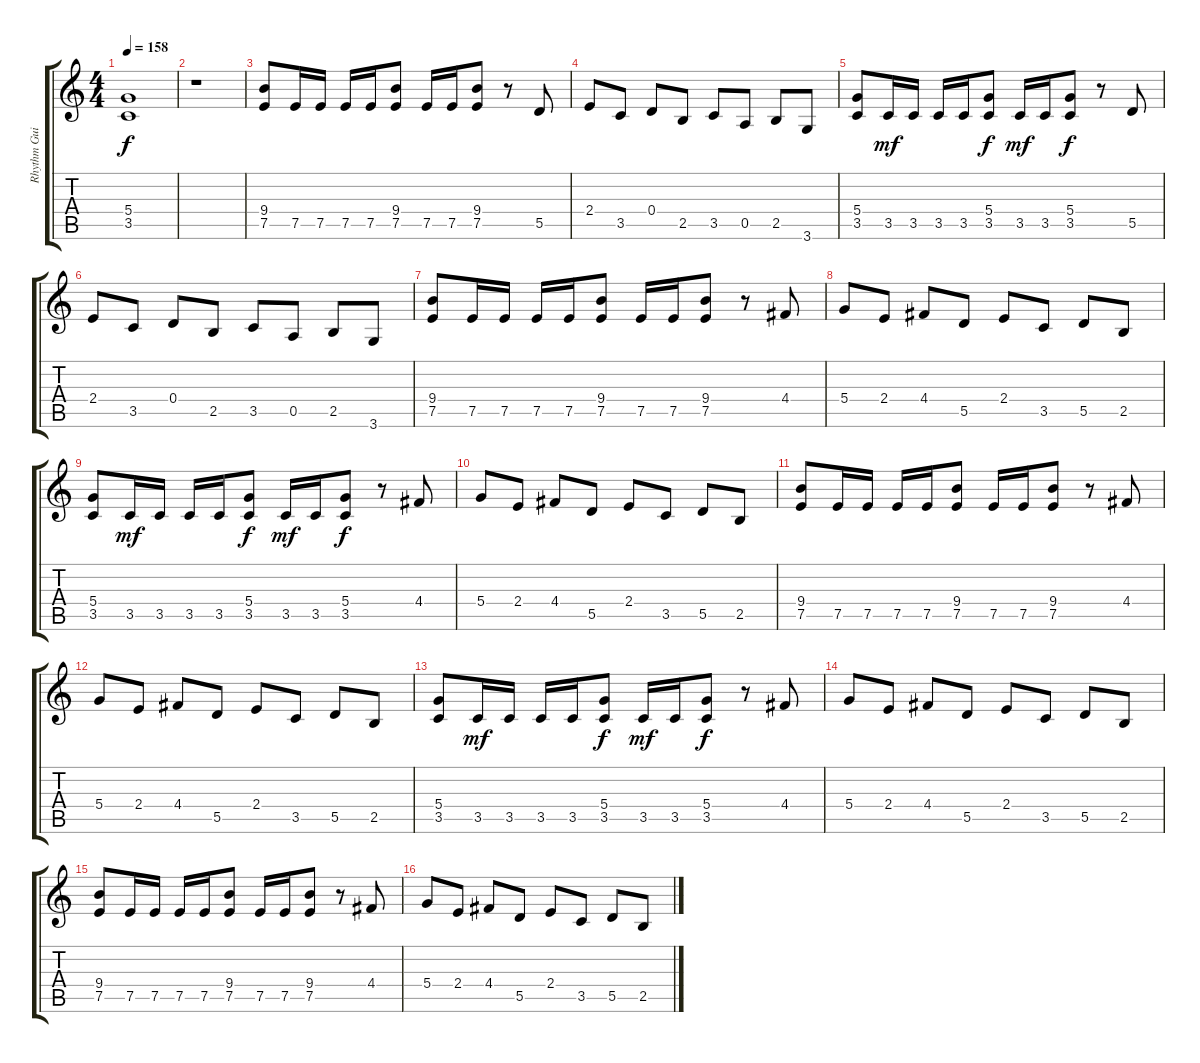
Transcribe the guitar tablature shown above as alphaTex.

\track ("Rhythm Guitar" "Rhythm Gui") {instrument distortionguitar}
\staff {score tabs}
\tuning (E4 B3 G3 D3 A2 E2) {hide}
\ts (4 4)
\tempo 158
\clef g2
\ks c
(5.4{t} 3.5{t}).1{dy f} |
r.1 |
(9.4 7.5).8 7.5.16 7.5.16 7.5.16 7.5.16 (9.4 7.5).8 7.5.16 7.5.16 (9.4 7.5).8 r.8 5.5.8 |
2.4.8 3.5.8 0.4.8 2.5.8 3.5.8 0.5.8 2.5.8 3.6.8 |
(5.4 3.5).8 3.5.16{dy mf} 3.5.16 3.5.16 3.5.16 (5.4 3.5).8{dy f} 3.5.16{dy mf} 3.5.16 (5.4 3.5).8{dy f} r.8 5.5.8 |
2.4.8 3.5.8 0.4.8 2.5.8 3.5.8 0.5.8 2.5.8 3.6.8 |
(9.4 7.5).8 7.5.16 7.5.16 7.5.16 7.5.16 (9.4 7.5).8 7.5.16 7.5.16 (9.4 7.5).8 r.8 4.4.8 |
5.4.8 2.4.8 4.4.8 5.5.8 2.4.8 3.5.8 5.5.8 2.5.8 |
(5.4 3.5).8 3.5.16{dy mf} 3.5.16 3.5.16 3.5.16 (5.4 3.5).8{dy f} 3.5.16{dy mf} 3.5.16 (5.4 3.5).8{dy f} r.8 4.4.8 |
5.4.8 2.4.8 4.4.8 5.5.8 2.4.8 3.5.8 5.5.8 2.5.8 |
(9.4 7.5).8 7.5.16 7.5.16 7.5.16 7.5.16 (9.4 7.5).8 7.5.16 7.5.16 (9.4 7.5).8 r.8 4.4.8 |
5.4.8 2.4.8 4.4.8 5.5.8 2.4.8 3.5.8 5.5.8 2.5.8 |
(5.4 3.5).8 3.5.16{dy mf} 3.5.16 3.5.16 3.5.16 (5.4 3.5).8{dy f} 3.5.16{dy mf} 3.5.16 (5.4 3.5).8{dy f} r.8 4.4.8 |
5.4.8 2.4.8 4.4.8 5.5.8 2.4.8 3.5.8 5.5.8 2.5.8 |
(9.4 7.5).8 7.5.16 7.5.16 7.5.16 7.5.16 (9.4 7.5).8 7.5.16 7.5.16 (9.4 7.5).8 r.8 4.4.8 |
5.4.8 2.4.8 4.4.8 5.5.8 2.4.8 3.5.8 5.5.8 2.5.8
